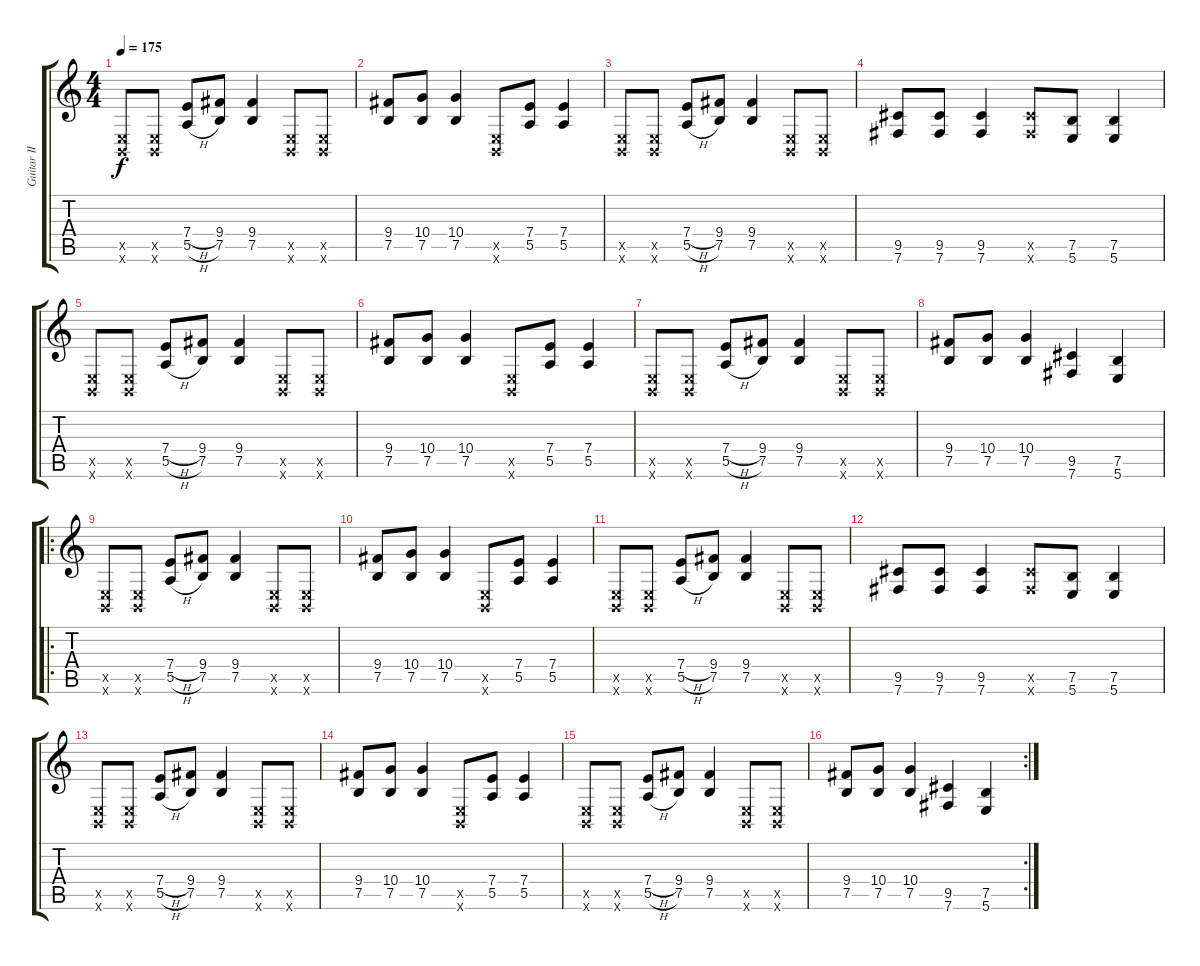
\track ("Guitar II" "Guitar II") {instrument distortionguitar}
\staff {score tabs}
\tuning (B3 G3 D3 A2 E2 B1) {hide}
\ts (4 4)
\tempo 175
\clef g2
\ks c
(0.5{x} 0.6{x}).8{dy f} (0.5{x} 0.6{x}).8 (7.4{h} 5.5{h}).8 (9.4 7.5).8 (9.4 7.5).4 (0.5{x} 0.6{x}).8 (0.5{x} 0.6{x}).8 |
(9.4 7.5).8 (10.4 7.5).8 (10.4 7.5).4 (0.5{x} 0.6{x}).8 (7.4 5.5).8 (7.4 5.5).4 |
(0.5{x} 0.6{x}).8 (0.5{x} 0.6{x}).8 (7.4{h} 5.5{h}).8 (9.4 7.5).8 (9.4 7.5).4 (0.5{x} 0.6{x}).8 (0.5{x} 0.6{x}).8 |
(9.5 7.6).8 (9.5 7.6).8 (9.5 7.6).4 (9.5{x} 7.6{x}).8 (7.5 5.6).8 (7.5 5.6).4 |
(0.5{x} 0.6{x}).8 (0.5{x} 0.6{x}).8 (7.4{h} 5.5{h}).8 (9.4 7.5).8 (9.4 7.5).4 (0.5{x} 0.6{x}).8 (0.5{x} 0.6{x}).8 |
(9.4 7.5).8 (10.4 7.5).8 (10.4 7.5).4 (0.5{x} 0.6{x}).8 (7.4 5.5).8 (7.4 5.5).4 |
(0.5{x} 0.6{x}).8 (0.5{x} 0.6{x}).8 (7.4{h} 5.5{h}).8 (9.4 7.5).8 (9.4 7.5).4 (0.5{x} 0.6{x}).8 (0.5{x} 0.6{x}).8 |
(9.4 7.5).8 (10.4 7.5).8 (10.4 7.5).4 (9.5 7.6).4 (7.5 5.6).4 |
\ro
(0.5{x} 0.6{x}).8 (0.5{x} 0.6{x}).8 (7.4{h} 5.5{h}).8 (9.4 7.5).8 (9.4 7.5).4 (0.5{x} 0.6{x}).8 (0.5{x} 0.6{x}).8 |
(9.4 7.5).8 (10.4 7.5).8 (10.4 7.5).4 (0.5{x} 0.6{x}).8 (7.4 5.5).8 (7.4 5.5).4 |
(0.5{x} 0.6{x}).8 (0.5{x} 0.6{x}).8 (7.4{h} 5.5{h}).8 (9.4 7.5).8 (9.4 7.5).4 (0.5{x} 0.6{x}).8 (0.5{x} 0.6{x}).8 |
(9.5 7.6).8 (9.5 7.6).8 (9.5 7.6).4 (9.5{x} 7.6{x}).8 (7.5 5.6).8 (7.5 5.6).4 |
(0.5{x} 0.6{x}).8 (0.5{x} 0.6{x}).8 (7.4{h} 5.5{h}).8 (9.4 7.5).8 (9.4 7.5).4 (0.5{x} 0.6{x}).8 (0.5{x} 0.6{x}).8 |
(9.4 7.5).8 (10.4 7.5).8 (10.4 7.5).4 (0.5{x} 0.6{x}).8 (7.4 5.5).8 (7.4 5.5).4 |
(0.5{x} 0.6{x}).8 (0.5{x} 0.6{x}).8 (7.4{h} 5.5{h}).8 (9.4 7.5).8 (9.4 7.5).4 (0.5{x} 0.6{x}).8 (0.5{x} 0.6{x}).8 |
\rc 2
(9.4 7.5).8 (10.4 7.5).8 (10.4 7.5).4 (9.5 7.6).4 (7.5 5.6).4
